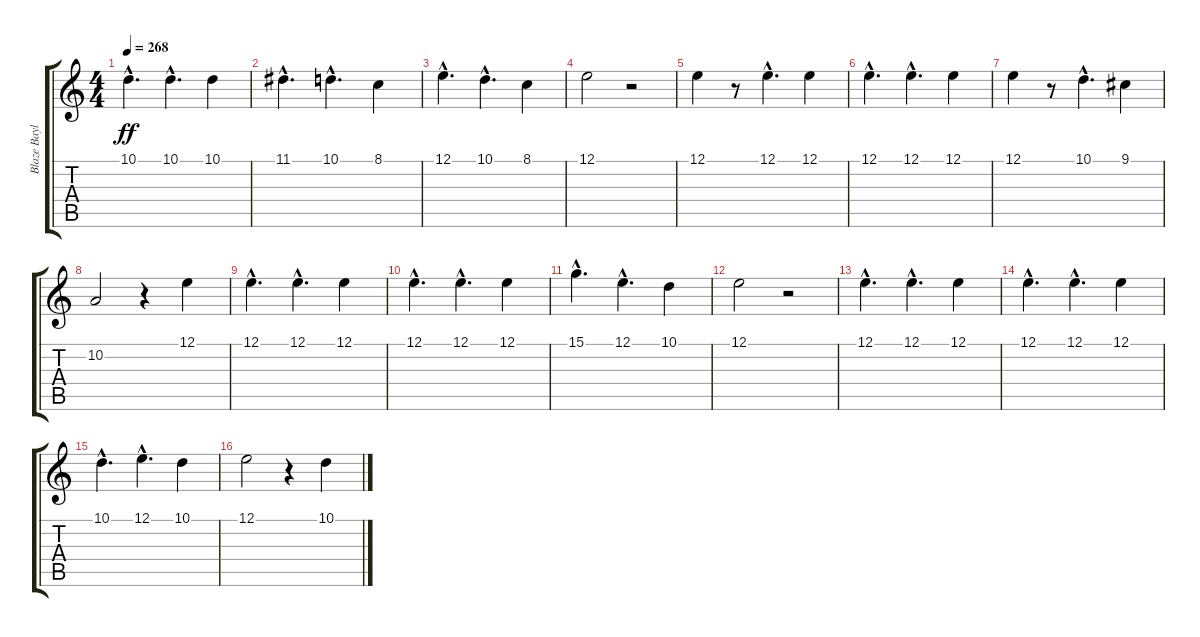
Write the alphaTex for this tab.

\track ("Blaze Bayley" "Blaze Bayl") {instrument voiceoohs}
\staff {score tabs}
\tuning (E4 B3 G3 D3 A2 E2) {hide}
\ts (4 4)
\tempo 268
\clef g2
\ks c
10.1{hac}.4{d dy ff} 10.1{hac}.4{d} 10.1.4 |
11.1{hac}.4{d} 10.1{hac}.4{d} 8.1.4 |
12.1{hac}.4{d} 10.1{hac}.4{d} 8.1.4 |
12.1.2 r.2 |
12.1.4 r.8 12.1{hac}.4{d} 12.1.4 |
12.1{hac}.4{d} 12.1{hac}.4{d} 12.1.4 |
12.1.4 r.8 10.1{hac}.4{d} 9.1.4 |
10.2.2 r.4 12.1.4 |
12.1{hac}.4{d} 12.1{hac}.4{d} 12.1.4 |
12.1{hac}.4{d} 12.1{hac}.4{d} 12.1.4 |
15.1{hac}.4{d} 12.1{hac}.4{d} 10.1.4 |
12.1.2 r.2 |
12.1{hac}.4{d} 12.1{hac}.4{d} 12.1.4 |
12.1{hac}.4{d} 12.1{hac}.4{d} 12.1.4 |
10.1{hac}.4{d} 12.1{hac}.4{d} 10.1.4 |
12.1.2 r.4 10.1.4
